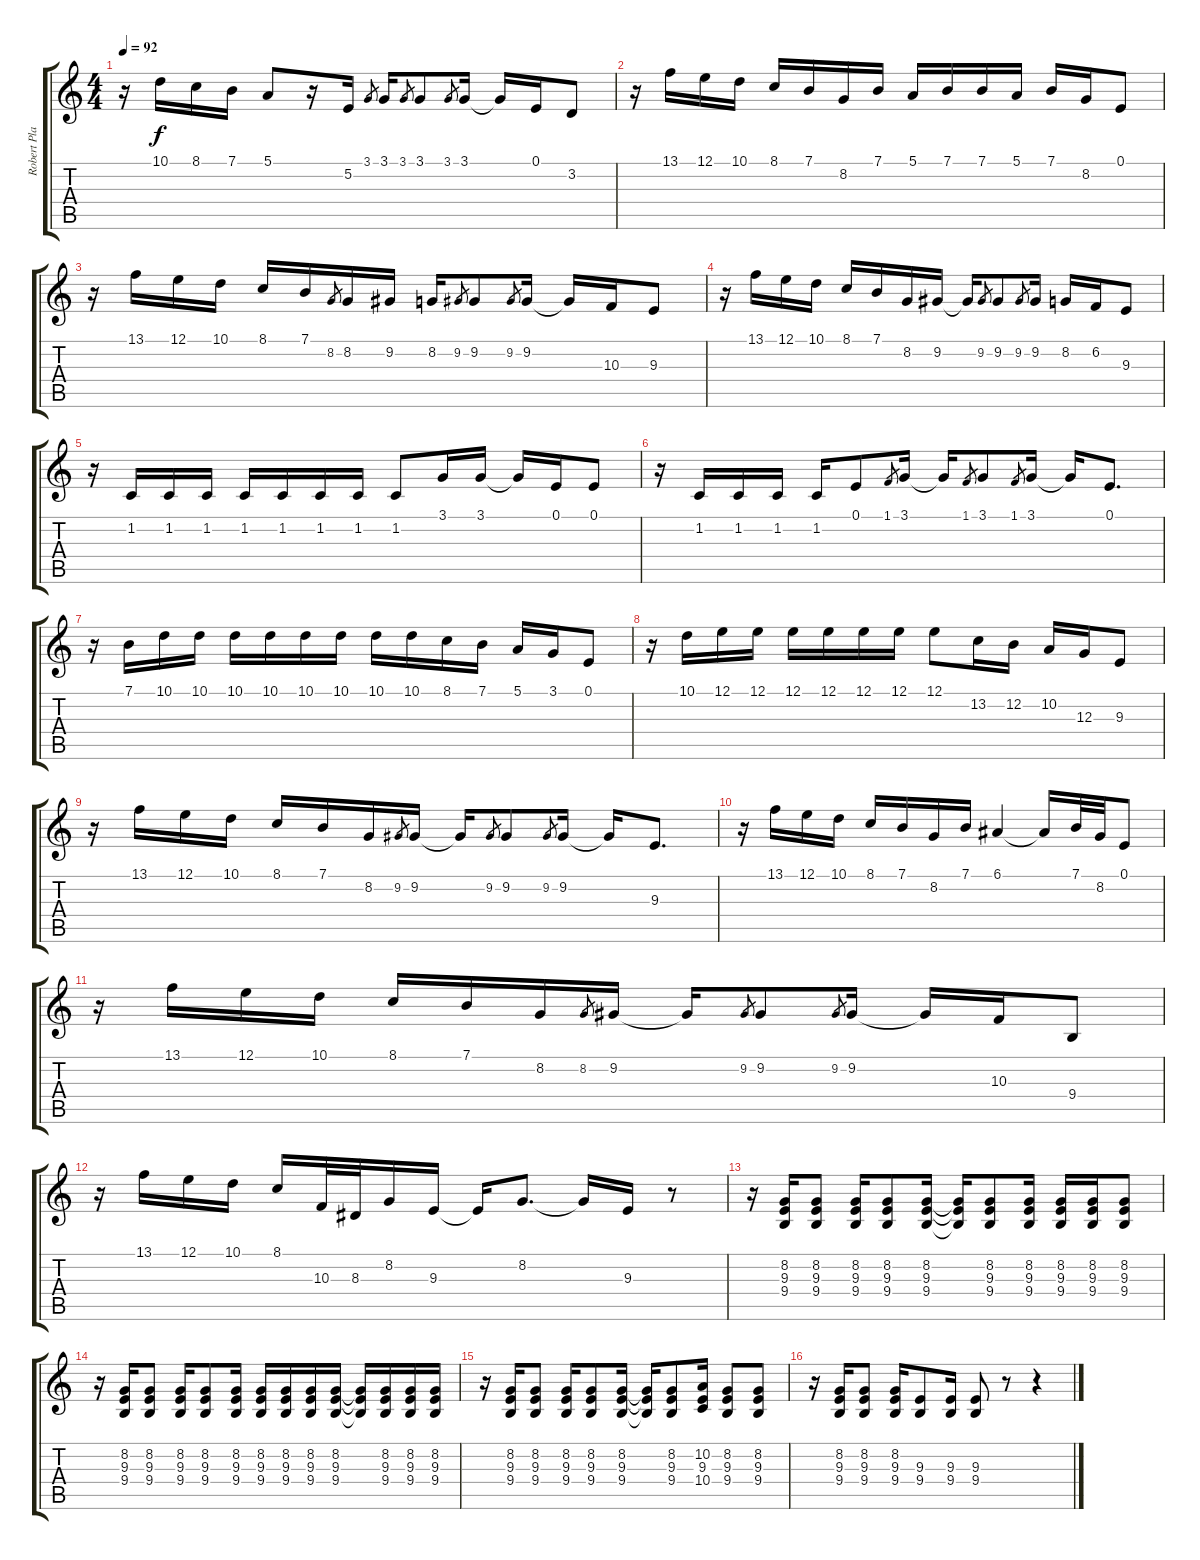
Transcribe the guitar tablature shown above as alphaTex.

\track ("Robert Plant" "Robert Pla") {instrument harmonica}
\staff {score tabs}
\tuning (E4 B3 G3 D3 A2 E2) {hide}
\ts (4 4)
\tempo 92
\clef g2
\ks c
r.16{dy f} 10.1.16 8.1.16 7.1.16 5.1.8 r.16 5.2.16 3.1.8{gr} 3.1.16 3.1.8{gr} 3.1.8 3.1.8{gr} 3.1.16 3.1{t}.16 0.1.16 3.2.8 |
r.16 13.1.16 12.1.16 10.1.16 8.1.16 7.1.16 8.2.16 7.1.16 5.1.16 7.1.16 7.1.16 5.1.16 7.1.16 8.2.16 0.1.8 |
r.16 13.1.16 12.1.16 10.1.16 8.1.16 7.1.16 8.2.8{gr} 8.2.16 9.2.16 8.2.16 9.2.8{gr} 9.2.8 9.2.8{gr} 9.2.16 9.2{t}.16 10.3.16 9.3.8 |
r.16 13.1.16 12.1.16 10.1.16 8.1.16 7.1.16 8.2.16 9.2.16 9.2{t}.16 9.2.8{gr} 9.2.8 9.2.8{gr} 9.2.16 8.2.16 6.2.16 9.3.8 |
r.16 1.2.16 1.2.16 1.2.16 1.2.16 1.2.16 1.2.16 1.2.16 1.2.8 3.1.16 3.1.16 3.1{t}.16 0.1.16 0.1.8 |
r.16 1.2.16 1.2.16 1.2.16 1.2.16 0.1.8 1.1.8{gr} 3.1.16 3.1{t}.16 1.1.8{gr} 3.1.8 1.1.8{gr} 3.1.16 3.1{t}.16 0.1.8{d} |
r.16 7.1.16 10.1.16 10.1.16 10.1.16 10.1.16 10.1.16 10.1.16 10.1.16 10.1.16 8.1.16 7.1.16 5.1.16 3.1.16 0.1.8 |
r.16 10.1.16 12.1.16 12.1.16 12.1.16 12.1.16 12.1.16 12.1.16 12.1.8 13.2.16 12.2.16 10.2.16 12.3.16 9.3.8 |
r.16 13.1.16 12.1.16 10.1.16 8.1.16 7.1.16 8.2.16 9.2.8{gr} 9.2.16 9.2{t}.16 9.2.8{gr} 9.2.8 9.2.8{gr} 9.2.16 9.2{t}.16 9.3.8{d} |
r.16 13.1.16 12.1.16 10.1.16 8.1.16 7.1.16 8.2.16 7.1.16 6.1.4 6.1{t}.16 7.1.32 8.2.32 0.1.8 |
r.16 13.1.16 12.1.16 10.1.16 8.1.16 7.1.16 8.2.16 8.2.8{gr} 9.2.16 9.2{t}.16 9.2.8{gr} 9.2.8 9.2.8{gr} 9.2.16 9.2{t}.16 10.3.16 9.4.8 |
r.16 13.1.16 12.1.16 10.1.16 8.1.16 10.3.32 8.3.32 8.2.16 9.3.16 9.3{t}.16 8.2.8{d} 8.2{t}.16 9.3.16 r.8 |
r.16 (8.2 9.3 9.4).16 (8.2 9.3 9.4).8 (8.2 9.3 9.4).16 (8.2 9.3 9.4).8 (8.2 9.3 9.4).16 (8.2{t} 9.3{t} 9.4{t}).16 (8.2 9.3 9.4).8 (8.2 9.3 9.4).16 (8.2 9.3 9.4).16 (8.2 9.3 9.4).16 (8.2 9.3 9.4).8 |
r.16 (8.2 9.3 9.4).16 (8.2 9.3 9.4).8 (8.2 9.3 9.4).16 (8.2 9.3 9.4).8 (8.2 9.3 9.4).16 (8.2 9.3 9.4).16 (8.2 9.3 9.4).16 (8.2 9.3 9.4).16 (8.2 9.3 9.4).16 (8.2{t} 9.3{t} 9.4{t}).16 (8.2 9.3 9.4).16 (8.2 9.3 9.4).16 (8.2 9.3 9.4).16 |
r.16 (8.2 9.3 9.4).16 (8.2 9.3 9.4).8 (8.2 9.3 9.4).16 (8.2 9.3 9.4).8 (8.2 9.3 9.4).16 (8.2{t} 9.3{t} 9.4{t}).16 (8.2 9.3 9.4).8 (10.2 9.3 10.4).16 (8.2 9.3 9.4).8 (8.2 9.3 9.4).8 |
r.16 (8.2 9.3 9.4).16 (8.2 9.3 9.4).8 (8.2 9.3 9.4).16 (9.3 9.4).8 (9.3 9.4).16 (9.3 9.4).8 r.8 r.4
